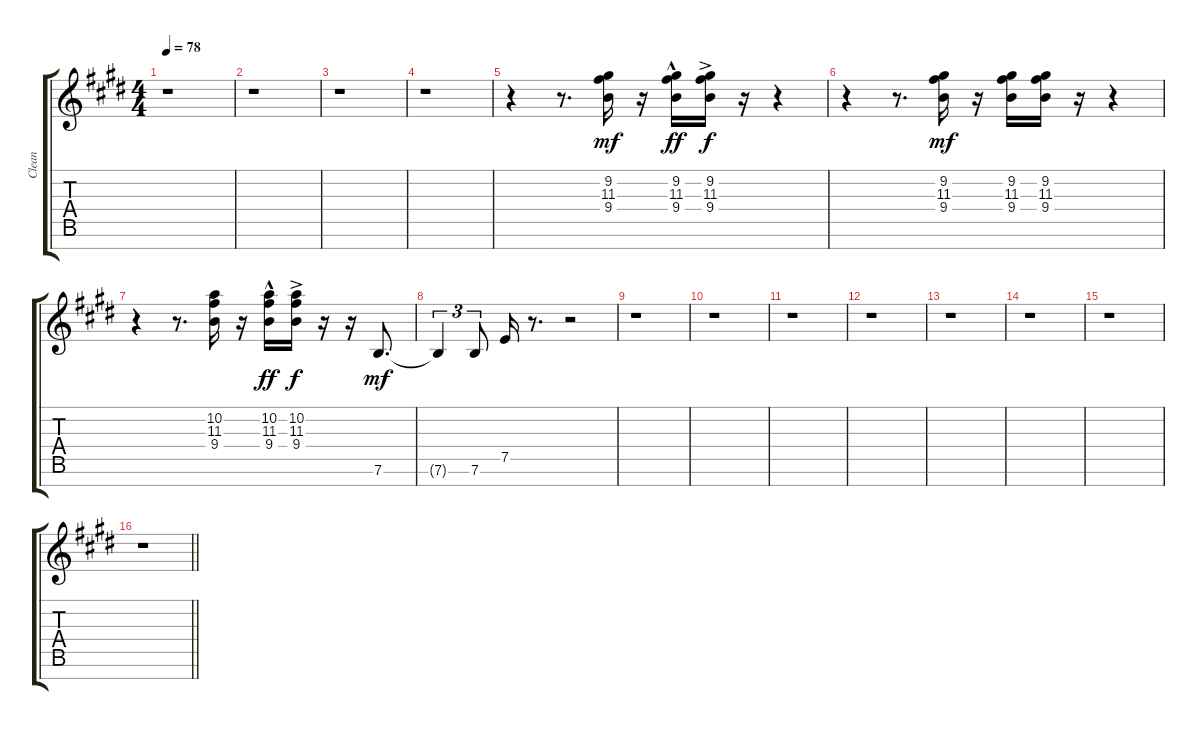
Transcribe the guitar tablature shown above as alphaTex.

\track ("Clean" "Clean") {instrument electricguitarclean}
\staff {score tabs}
\tuning (E4 B3 G3 D3 A2 E2 B1) {hide}
\ts (4 4)
\section ("" " ")
\tempo 78
\clef g2
\ks c#minor
r.1{dy f} |
\ks e
r.1 |
\ks c#minor
r.1 |
r.1 |
\ks e
r.4 r.8{d} (9.2 11.3 9.4).16{dy mf} r.16 (9.2{hac} 11.3{hac} 9.4{hac}).16{dy ff} (9.2{ac} 11.3{ac} 9.4{ac}).16{dy f} r.16 r.4 |
\ks c#minor
r.4 r.8{d} (9.2 11.3 9.4).16{dy mf} r.16 (9.2 11.3 9.4).16 (9.2 11.3 9.4).16 r.16 r.4 |
r.4 r.8{d} (10.2 11.3 9.4).16 r.16 (10.2{hac} 11.3{hac} 9.4{hac}).16{dy ff} (10.2{ac} 11.3{ac} 9.4{ac}).16{dy f} r.16 r.16 7.6.8{d dy mf} |
7.6{t}.4{tu (3 2)} 7.6.8{tu (3 2)} 7.5.16 r.8{d} r.2 |
\ks e
r.1 |
\ks c#minor
r.1 |
r.1 |
\ks e
r.1 |
\ks c#minor
r.1 |
r.1 |
\ks e
r.1 |
\barLineRight lightlight
\ks c#minor
r.1
